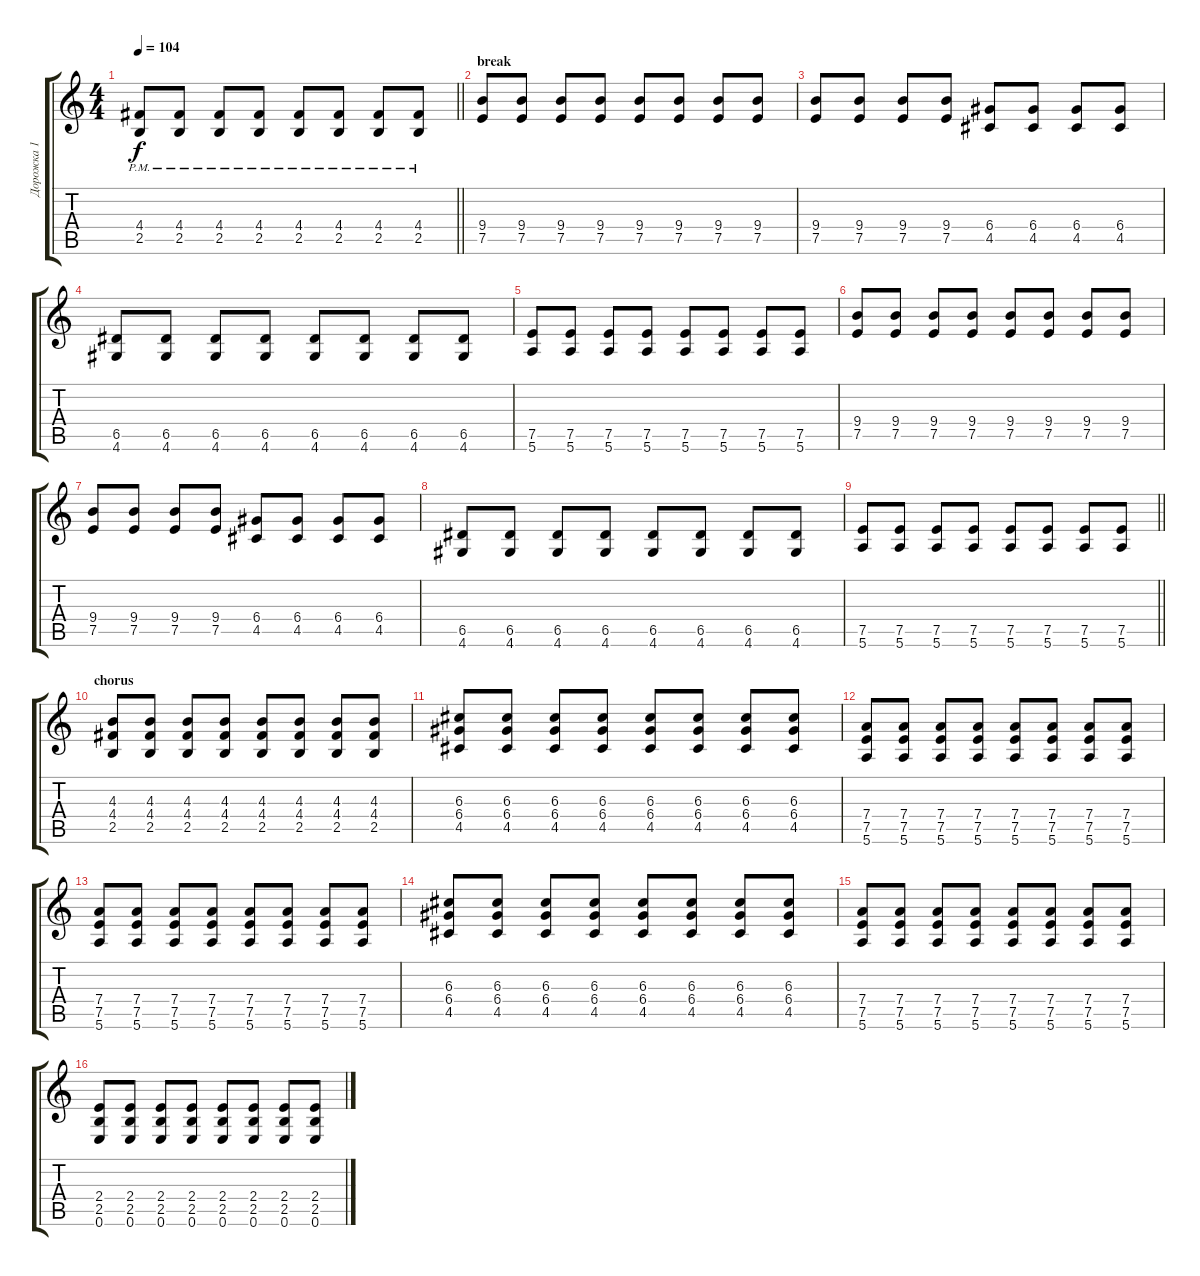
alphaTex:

\track ("Дорожка 1" "Дорожка 1") {instrument distortionguitar}
\staff {score tabs}
\tuning (E4 B3 G3 D3 A2 E2) {hide}
\ts (4 4)
\tempo 104
\clef g2
\barLineRight lightlight
\ks c
(4.4{pm} 2.5{pm}).8{dy f} (4.4{pm} 2.5{pm}).8 (4.4{pm} 2.5{pm}).8 (4.4{pm} 2.5{pm}).8 (4.4{pm} 2.5{pm}).8 (4.4{pm} 2.5{pm}).8 (4.4{pm} 2.5{pm}).8 (4.4{pm} 2.5{pm}).8 |
\section ("" "break")
(9.4 7.5).8 (9.4 7.5).8 (9.4 7.5).8 (9.4 7.5).8 (9.4 7.5).8 (9.4 7.5).8 (9.4 7.5).8 (9.4 7.5).8 |
(9.4 7.5).8 (9.4 7.5).8 (9.4 7.5).8 (9.4 7.5).8 (6.4 4.5).8 (6.4 4.5).8 (6.4 4.5).8 (6.4 4.5).8 |
(6.5 4.6).8 (6.5 4.6).8 (6.5 4.6).8 (6.5 4.6).8 (6.5 4.6).8 (6.5 4.6).8 (6.5 4.6).8 (6.5 4.6).8 |
(7.5 5.6).8 (7.5 5.6).8 (7.5 5.6).8 (7.5 5.6).8 (7.5 5.6).8 (7.5 5.6).8 (7.5 5.6).8 (7.5 5.6).8 |
(9.4 7.5).8 (9.4 7.5).8 (9.4 7.5).8 (9.4 7.5).8 (9.4 7.5).8 (9.4 7.5).8 (9.4 7.5).8 (9.4 7.5).8 |
(9.4 7.5).8 (9.4 7.5).8 (9.4 7.5).8 (9.4 7.5).8 (6.4 4.5).8 (6.4 4.5).8 (6.4 4.5).8 (6.4 4.5).8 |
(6.5 4.6).8 (6.5 4.6).8 (6.5 4.6).8 (6.5 4.6).8 (6.5 4.6).8 (6.5 4.6).8 (6.5 4.6).8 (6.5 4.6).8 |
\barLineRight lightlight
(7.5 5.6).8 (7.5 5.6).8 (7.5 5.6).8 (7.5 5.6).8 (7.5 5.6).8 (7.5 5.6).8 (7.5 5.6).8 (7.5 5.6).8 |
\section ("" "chorus")
(4.3 4.4 2.5).8 (4.3 4.4 2.5).8 (4.3 4.4 2.5).8 (4.3 4.4 2.5).8 (4.3 4.4 2.5).8 (4.3 4.4 2.5).8 (4.3 4.4 2.5).8 (4.3 4.4 2.5).8 |
(6.3 6.4 4.5).8 (6.3 6.4 4.5).8 (6.3 6.4 4.5).8 (6.3 6.4 4.5).8 (6.3 6.4 4.5).8 (6.3 6.4 4.5).8 (6.3 6.4 4.5).8 (6.3 6.4 4.5).8 |
(7.4 7.5 5.6).8 (7.4 7.5 5.6).8 (7.4 7.5 5.6).8 (7.4 7.5 5.6).8 (7.4 7.5 5.6).8 (7.4 7.5 5.6).8 (7.4 7.5 5.6).8 (7.4 7.5 5.6).8 |
(7.4 7.5 5.6).8 (7.4 7.5 5.6).8 (7.4 7.5 5.6).8 (7.4 7.5 5.6).8 (7.4 7.5 5.6).8 (7.4 7.5 5.6).8 (7.4 7.5 5.6).8 (7.4 7.5 5.6).8 |
(6.3 6.4 4.5).8 (6.3 6.4 4.5).8 (6.3 6.4 4.5).8 (6.3 6.4 4.5).8 (6.3 6.4 4.5).8 (6.3 6.4 4.5).8 (6.3 6.4 4.5).8 (6.3 6.4 4.5).8 |
(7.4 7.5 5.6).8 (7.4 7.5 5.6).8 (7.4 7.5 5.6).8 (7.4 7.5 5.6).8 (7.4 7.5 5.6).8 (7.4 7.5 5.6).8 (7.4 7.5 5.6).8 (7.4 7.5 5.6).8 |
(2.4 2.5 0.6).8 (2.4 2.5 0.6).8 (2.4 2.5 0.6).8 (2.4 2.5 0.6).8 (2.4 2.5 0.6).8 (2.4 2.5 0.6).8 (2.4 2.5 0.6).8 (2.4 2.5 0.6).8
